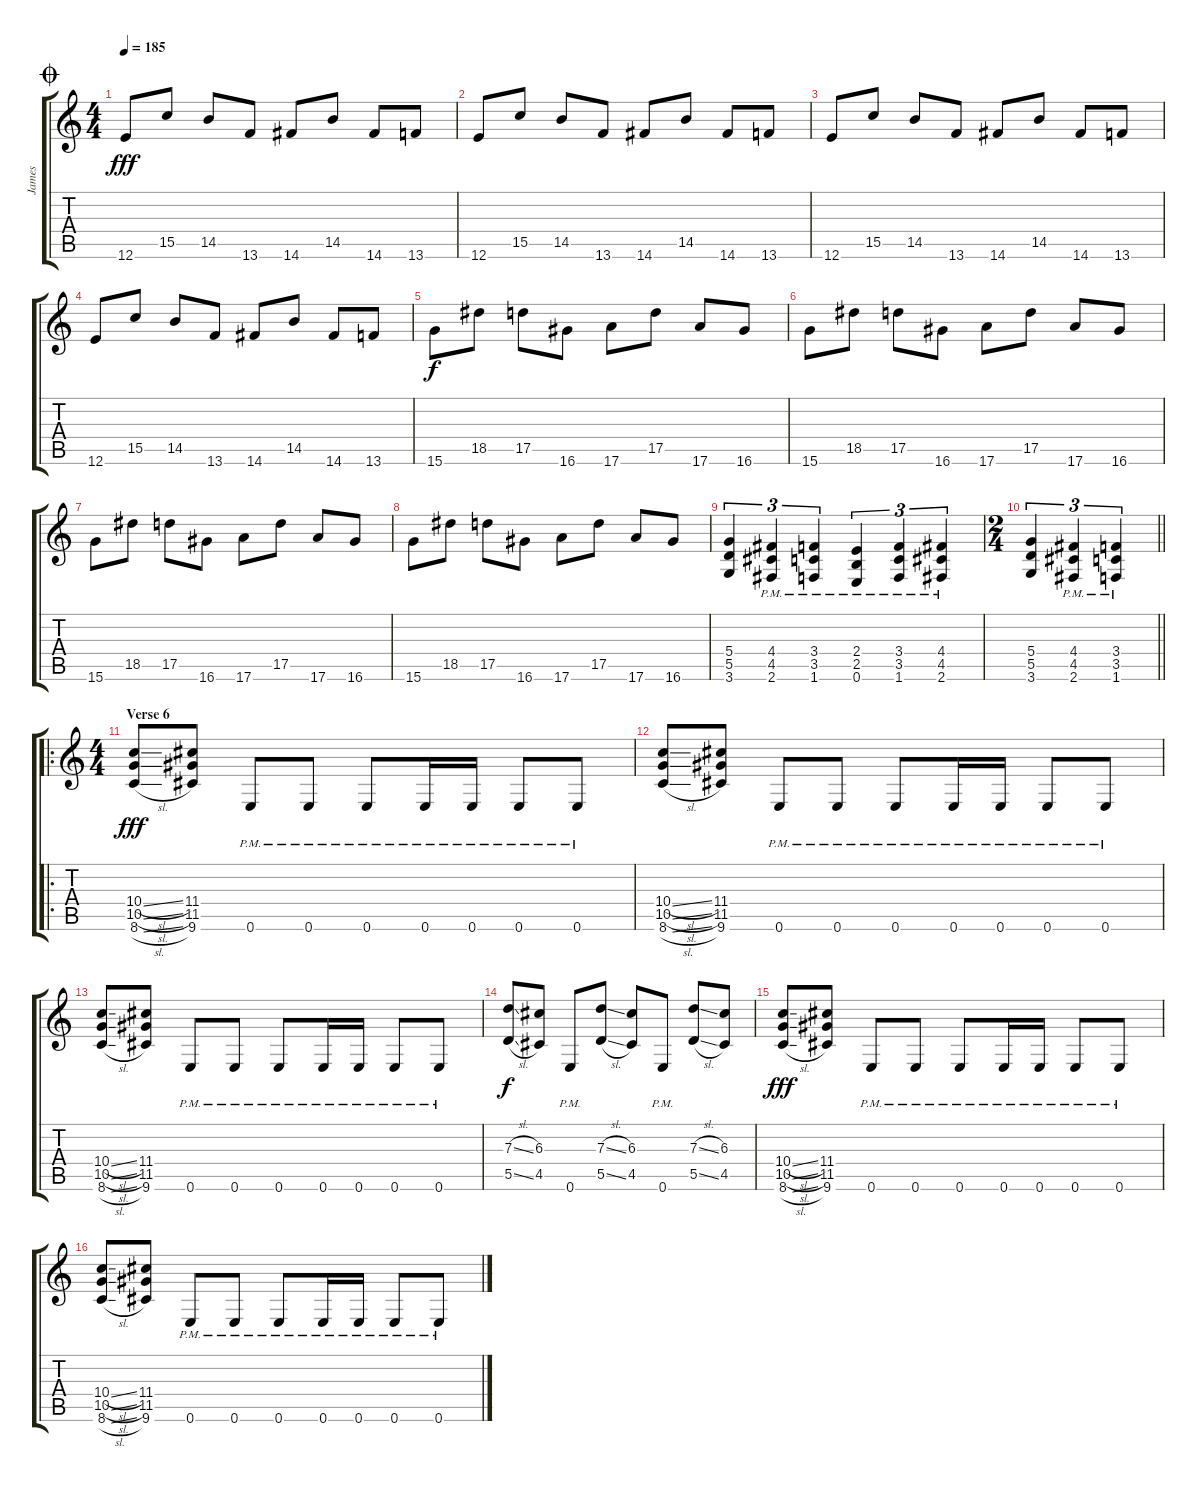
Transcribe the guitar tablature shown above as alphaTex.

\track ("James" "James") {instrument distortionguitar}
\staff {score tabs}
\tuning (E4 B3 G3 D3 A2 E2) {hide}
\ts (4 4)
\section ("" "")
\jump coda
\tempo 185
\clef g2
\ks c
12.6.8{dy fff} 15.5.8 14.5.8 13.6.8 14.6.8 14.5.8 14.6.8 13.6.8 |
12.6.8 15.5.8 14.5.8 13.6.8 14.6.8 14.5.8 14.6.8 13.6.8 |
12.6.8 15.5.8 14.5.8 13.6.8 14.6.8 14.5.8 14.6.8 13.6.8 |
12.6.8 15.5.8 14.5.8 13.6.8 14.6.8 14.5.8 14.6.8 13.6.8 |
15.6.8{dy f} 18.5.8 17.5.8 16.6.8 17.6.8 17.5.8 17.6.8 16.6.8 |
15.6.8 18.5.8 17.5.8 16.6.8 17.6.8 17.5.8 17.6.8 16.6.8 |
15.6.8 18.5.8 17.5.8 16.6.8 17.6.8 17.5.8 17.6.8 16.6.8 |
15.6.8 18.5.8 17.5.8 16.6.8 17.6.8 17.5.8 17.6.8 16.6.8 |
(5.4 5.5 3.6).4{tu (3 2)} (4.4{pm} 4.5{pm} 2.6{pm}).4{tu (3 2)} (3.4{pm} 3.5{pm} 1.6{pm}).4{tu (3 2)} (2.4{pm} 2.5{pm} 0.6{pm}).4{tu (3 2)} (3.4{pm} 3.5{pm} 1.6{pm}).4{tu (3 2)} (4.4{pm} 4.5{pm} 2.6{pm}).4{tu (3 2)} |
\ts (2 4)
\barLineRight lightlight
(5.4 5.5 3.6).4{tu (3 2)} (4.4{pm} 4.5{pm} 2.6{pm}).4{tu (3 2)} (3.4{pm} 3.5{pm} 1.6{pm}).4{tu (3 2)} |
\ro
\ts (4 4)
\section ("" "Verse 6")
(10.4{sl} 10.5{sl} 8.6{sl}).8{dy fff} (11.4 11.5 9.6).8 0.6{pm}.8 0.6{pm}.8 0.6{pm}.8 0.6{pm}.16 0.6{pm}.16 0.6{pm}.8 0.6{pm}.8 |
(10.4{sl} 10.5{sl} 8.6{sl}).8 (11.4 11.5 9.6).8 0.6{pm}.8 0.6{pm}.8 0.6{pm}.8 0.6{pm}.16 0.6{pm}.16 0.6{pm}.8 0.6{pm}.8 |
(10.4{sl} 10.5{sl} 8.6{sl}).8 (11.4 11.5 9.6).8 0.6{pm}.8 0.6{pm}.8 0.6{pm}.8 0.6{pm}.16 0.6{pm}.16 0.6{pm}.8 0.6{pm}.8 |
(7.3{sl} 5.5{sl}).8{dy f} (6.3 4.5).8 0.6{pm}.8 (7.3{sl} 5.5{sl}).8 (6.3 4.5).8 0.6{pm}.8 (7.3{sl} 5.5{sl}).8 (6.3 4.5).8 |
(10.4{sl} 10.5{sl} 8.6{sl}).8{dy fff} (11.4 11.5 9.6).8 0.6{pm}.8 0.6{pm}.8 0.6{pm}.8 0.6{pm}.16 0.6{pm}.16 0.6{pm}.8 0.6{pm}.8 |
(10.4{sl} 10.5{sl} 8.6{sl}).8 (11.4 11.5 9.6).8 0.6{pm}.8 0.6{pm}.8 0.6{pm}.8 0.6{pm}.16 0.6{pm}.16 0.6{pm}.8 0.6{pm}.8
